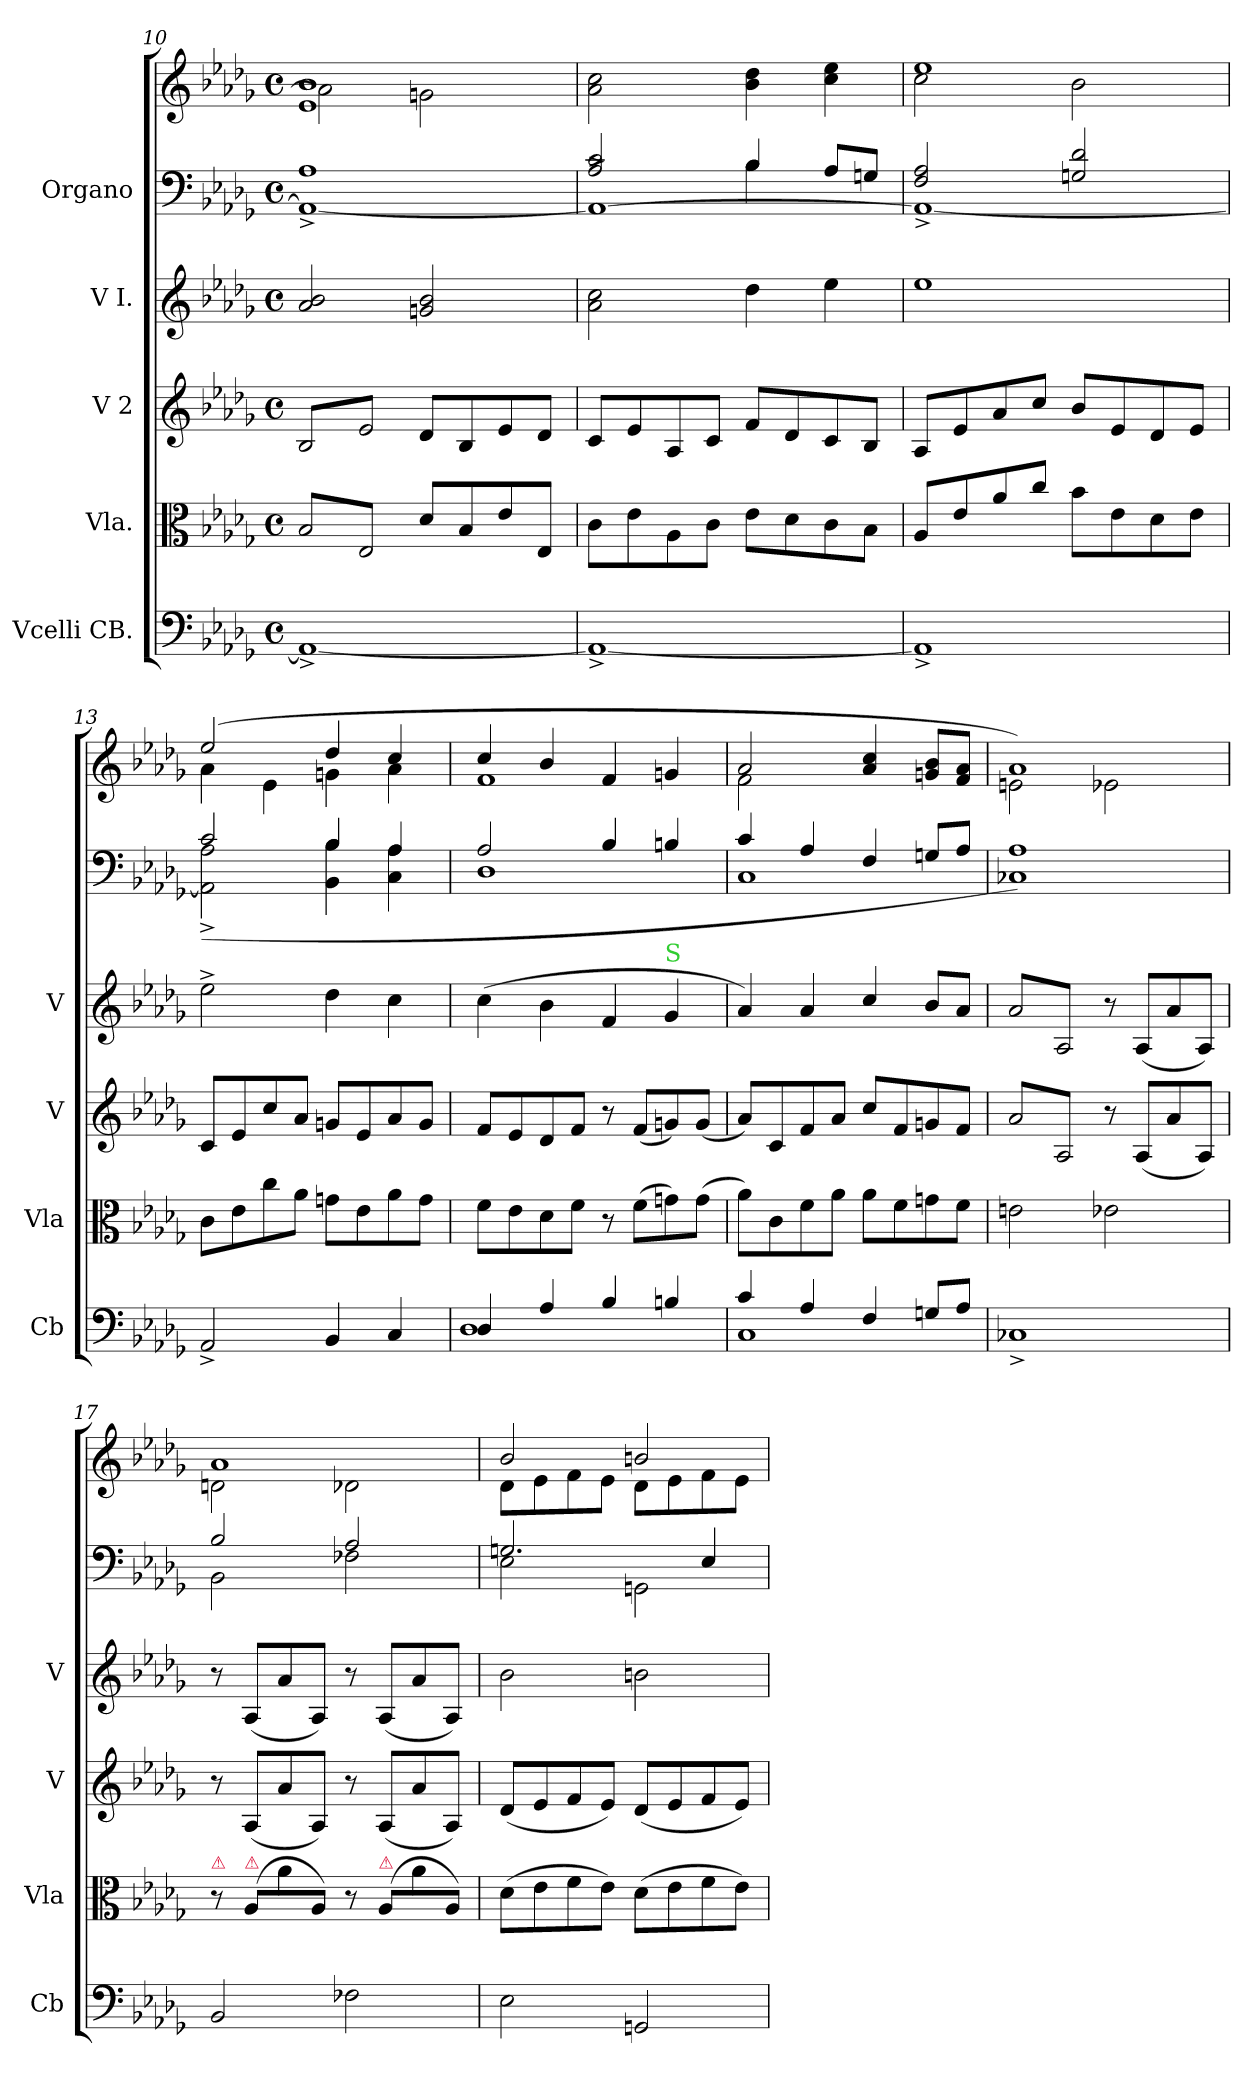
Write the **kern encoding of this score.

**kern	**kern	**kern	**kern	**kern	**kern
*part5	*part4	*part3	*part2	*part1	*part1
*staff6	*staff5	*staff4	*staff3	*staff2	*staff1
*I"Vcelli CB.	*I"Vla.	*I"V 2	*I"V I.	*I"Organo	*
*I'Cb	*I'Vla	*I'V	*I'V	*	*
*clefF4	*clefC3	*clefG2	*clefG2	*clefF4	*clefG2
*k[b-e-a-d-g-]	*k[b-e-a-d-g-]	*k[b-e-a-d-g-]	*k[b-e-a-d-g-]	*k[b-e-a-d-g-]	*k[b-e-a-d-g-]
*M4/4	*M4/4	*M4/4	*M4/4	*M4/4	*M4/4
*met(c)	*met(c)	*met(c)	*met(c)	*met(c)	*met(c)
=10	=10	=10	=10	=10	=10
*	*	*	*	*^	*^
*	*tremolo	*	*	*	*	*	*
*	*	*tremolo	*	*	*	*	*
1AA-^>_>	8B-/L	8B-/L	2a-/ 2b-/	1A-	1AA-^<_<	1e- 1b-	2a-\]
.	8E-/	8e-/	.	.	.	.	.
.	8B-/	8B-/	.	.	.	.	.
.	8E-/J	8e-/J	.	.	.	.	.
*	*	*Xtremolo	*	*	*	*	*
*	*Xtremolo	*	*	*	*	*	*
.	8d-/L	8d-/L	2gn/ 2b-/	.	.	.	2gn\
.	8B-/	8B-/	.	.	.	.	.
.	8e-/	8e-/	.	.	.	.	.
.	8E-/J	8d-/J	.	.	.	.	.
*	*	*	*	*	*	*v	*v
=11	=11	=11	=11	=11	=11	=11
*	*	*	*	*	*^	*
1AA-^>_	8c\L	8c/L	2a-\ 2cc\	2A-/ 2c/	2ryy	1AA-^<_<	2a-\ 2cc\
.	8e-\	8e-/	.	.	.	.	.
.	8A-\	8A-/	.	.	.	.	.
.	8c\J	8c/J	.	.	.	.	.
.	8e-\L	8f/L	4dd-\	4B-/	4B-\	.	4b-\ 4dd-\
.	8d-\	8d-/	.	.	.	.	.
.	8c\	8c/	4ee-\	8A-/L	8ryy	.	4cc\ 4ee-\
.	8B-\J	8B-/J	.	8Gn/J	8ryy	.	.
*	*	*	*	*	*v	*v	*
=12	=12	=12	=12	=12	=12	=12
*	*	*	*	*	*	*^
1AA-^>]	8A-/L	8A-/L	1ee-	2F/ 2A-/	1AA-^<_	1ee-	2cc\
.	8e-/	8e-/	.	.	.	.	.
.	8a-/	8a-/	.	.	.	.	.
.	8cc/J	8cc/J	.	.	.	.	.
.	8b-\L	8b-/L	.	2Gn/ 2d-/	.	.	2b-\
.	8e-\	8e-/	.	.	.	.	.
.	8d-\	8d-/	.	.	.	.	.
.	8e-\J	8e-/J	.	.	.	.	.
=13	=13	=13	=13	=13	=13	=13	=13
2AA-^</	8c\L	8c/L	2ee-^>\	2c/	(<2AA-]^<\ 2A-^<\	(>2ee-/	4a-\
.	8e-\	8e-/	.	.	.	.	.
.	8cc\	8cc/	.	.	.	.	4e-\
.	8a-\J	8a-/J	.	.	.	.	.
4BB-/	8gn\L	8gn/L	4dd-\	4B-/	4BB-\ 4B-\	4dd-/	4gn\
.	8e-\	8e-/	.	.	.	.	.
4C/	8a-\	8a-/	4cc\	4A-/	4C\ 4A-\	4cc/	4a-\
.	8g\J	8g/J	.	.	.	.	.
=14	=14	=14	=14	=14	=14	=14	=14
*^	*	*	*	*	*	*	*
4D-/	1D-	8f\L	8f/L	(>4cc\	2A-/	1D-	4cc/	1f
.	.	8e-\	8e-/	.	.	.	.	.
4A-/	.	8d-\	8d-/	4b-\	.	.	4b-/	.
.	.	8f\J	8f/J	.	.	.	.	.
4B-/	.	8r	8r	4f/	4B-/	.	4f/	.
.	.	(>8f\L	(<8f/L	.	.	.	.	.
!	!	!	!	!LO:TX:a:color=limegreen:t=S	!	!	!	!
4Bn/	.	8gn\)	8gn/)	4g-/	4Bn/	.	4gn/	.
.	.	(>8g\J	(<8g/J	.	.	.	.	.
=15	=15	=15	=15	=15	=15	=15	=15	=15
4c/	1C	8a-\L)	8a-/L)	4a-/)	4c/	1C	2a-/	2f\
.	.	8c\	8c/	.	.	.	.	.
4A-/	.	8f\	8f/	4a-/	4A-/	.	.	.
.	.	8a-\J	8a-/J	.	.	.	.	.
4F/	.	8a-\L	8cc/L	4cc/	4F/	.	4a-/ 4cc/	4ryy
.	.	8f\	8f/	.	.	.	.	.
8Gn/L	.	8gn\	8gn/	8b-/L	8Gn/L	.	8gn/ 8b-/L	8ryy
8A-/J	.	8f\J	8f/J	8a-/J	8A-/J	.	8f/ 8a-/J	8ryy
*v	*v	*	*	*	*	*	*	*
=16	=16	=16	=16	=16	=16	=16	=16
*	*	*tremolo	*	*	*	*	*
*	*	*	*tremolo	*	*	*	*
1C-X^>	2en\	(<8a-/L	(<8a-/L	1A-	1C-X)	1a-)	2en\
.	.	8A-/)	8A-/)	.	.	.	.
.	.	8a-/	8a-/	.	.	.	.
.	.	8A-/)J	8A-/)J	.	.	.	.
*	*	*	*Xtremolo	*	*	*	*
*	*	*Xtremolo	*	*	*	*	*
.	2e-X\	8r	8r	.	.	.	2e-X\
.	.	(<8A-/L	(<8A-/L	.	.	.	.
.	.	8a-/	8a-/	.	.	.	.
.	.	8A-/J)	8A-/J)	.	.	.	.
=17	=17	=17	=17	=17	=17	=17	=17
!	!LO:TX:a:color=crimson:t=⚠	!	!	!	!	!	!
2BB-/	8r	8r	8r	2B-/	2BB-\	1a-	2dn\
!	!LO:TX:a:color=crimson:t=⚠	!	!	!	!	!	!
.	(<8A-/L	(<8A-/L	(<8A-/L	.	.	.	.
.	8a-\	8a-/	8a-/	.	.	.	.
.	8A-/J)	8A-/J)	8A-/J)	.	.	.	.
2F-X\	8r	8r	8r	2A-/	2F-X\	.	2d-X\
!	!LO:TX:a:color=crimson:t=⚠	!	!	!	!	!	!
.	(<8A-/L	(<8A-/L	(<8A-/L	.	.	.	.
.	8a-\	8a-/	8a-/	.	.	.	.
.	8A-/J)	8A-/J)	8A-/J)	.	.	.	.
=18	=18	=18	=18	=18	=18	=18	=18
2E-\	(>8d-\L	(<8d-/L	2b-\	2.Gn/	2E-\	2b-/	8d-\L
.	8e-\	8e-/	.	.	.	.	8e-\
.	8f\	8f/	.	.	.	.	8f\
.	8e-\J)	8e-/J)	.	.	.	.	8e-\J
2GGn/	(>8d-\L	(<8d-/L	2bn\	.	2GGn\	2bn/	8d-\L
.	8e-\	8e-/	.	.	.	.	8e-\
.	8f\	8f/	.	4E-/	.	.	8f\
.	8e-\J)	8e-/J)	.	.	.	.	8e-\J
*	*	*	*	*v	*v	*	*
*	*	*	*	*	*v	*v
=	=	=	=	=	=
*-	*-	*-	*-	*-	*-
